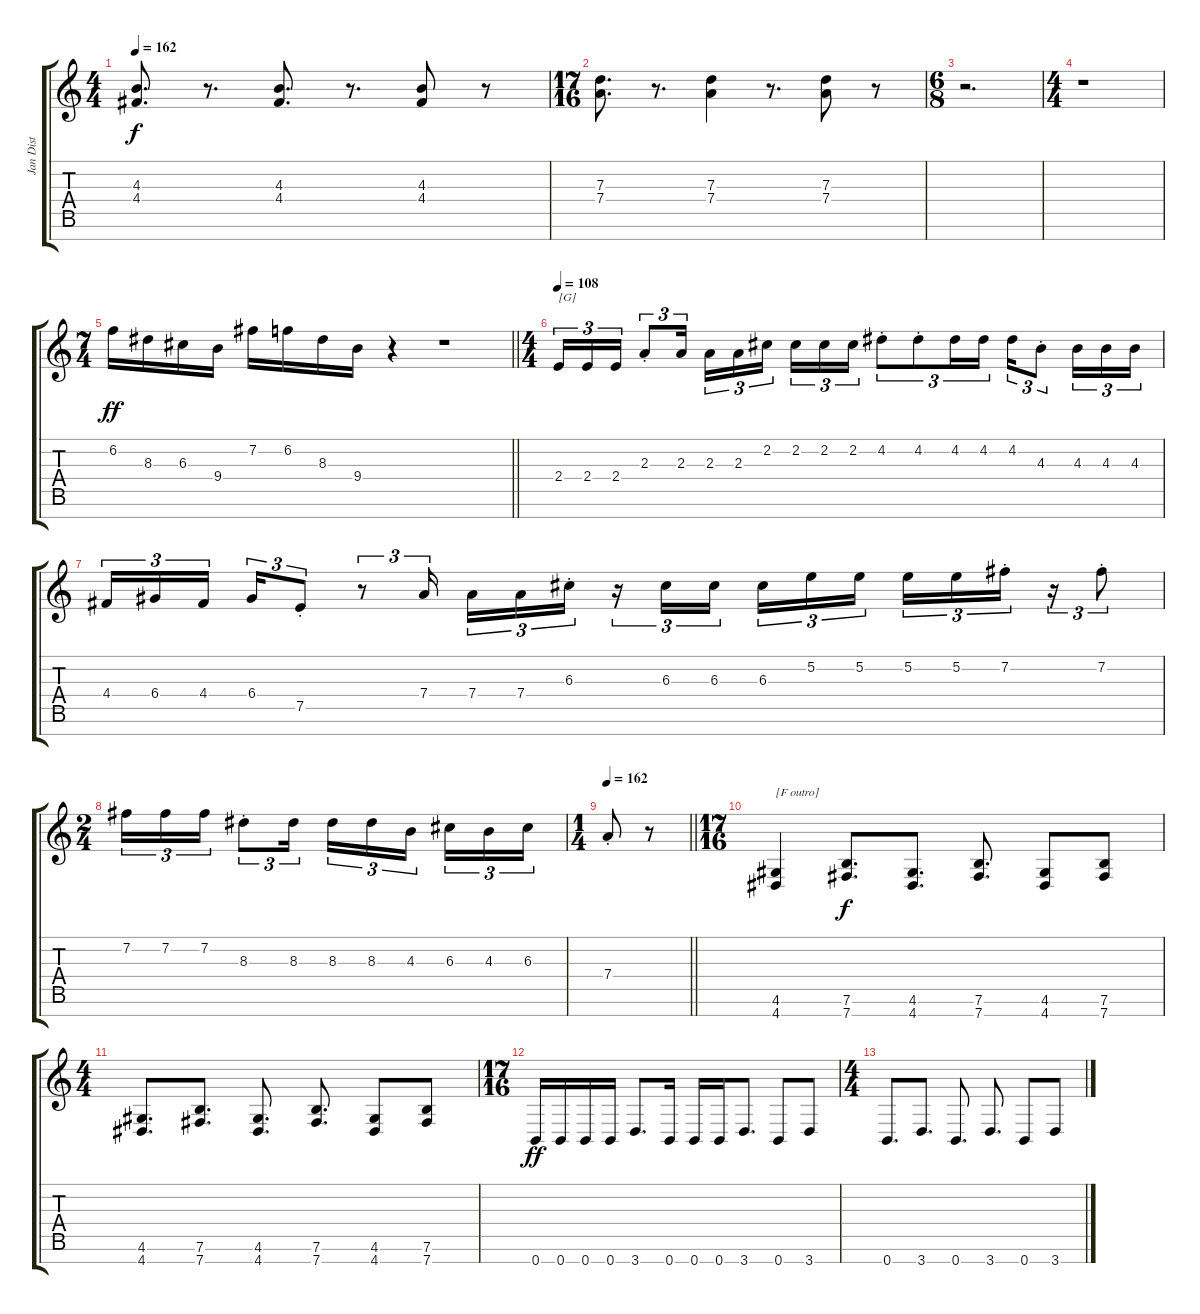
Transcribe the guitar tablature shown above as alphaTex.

\track ("Jan Dist" "Jan Dist") {instrument distortionguitar}
\staff {score tabs}
\tuning (E4 B3 G3 D3 A2 E2 B1) {hide}
\ts (4 4)
\tempo 162
\clef g2
\ks c
(4.3 4.4).8{d dy f} r.8{d} (4.3 4.4).8{d} r.8{d} (4.3 4.4).8 r.8 |
\ts (17 16)
(7.3 7.4).8{d} r.8{d} (7.3 7.4).4 r.8{d} (7.3 7.4).8 r.8 |
\ts (6 8)
r.2{d} |
\ts (4 4)
r.1 |
\ts (7 4)
\barLineRight lightlight
6.2.16{dy ff} 8.3.16 6.3.16 9.4.16 7.2.16 6.2.16 8.3.16 9.4.16 r.4 r.1 |
\ts (4 4)
\tempo 108
2.4.16{tu (3 2) txt "[G]"} 2.4.16{tu (3 2)} 2.4.16{tu (3 2)} 2.3{st}.8{tu (3 2)} 2.3.16{tu (3 2)} 2.3.16{tu (3 2)} 2.3.16{tu (3 2)} 2.2.16{tu (3 2) beam splitsecondary} 2.2.16{tu (3 2)} 2.2.16{tu (3 2)} 2.2.16{tu (3 2)} 4.2{st}.8{tu (3 2)} 4.2{st}.8{tu (3 2)} 4.2.16{tu (3 2)} 4.2.16{tu (3 2)} 4.2.16{tu (3 2)} 4.3{st}.8{tu (3 2)} 4.3.16{tu (3 2)} 4.3.16{tu (3 2)} 4.3.16{tu (3 2)} |
4.4.16{tu (3 2)} 6.4.16{tu (3 2)} 4.4.16{tu (3 2) beam splitsecondary} 6.4.16{tu (3 2)} 7.5{st}.8{tu (3 2)} r.8{tu (3 2)} 7.4.16{tu (3 2) beam splitsecondary} 7.4.16{tu (3 2)} 7.4.16{tu (3 2)} 6.3{st}.16{tu (3 2)} r.16{tu (3 2)} 6.3.16{tu (3 2)} 6.3.16{tu (3 2) beam splitsecondary} 6.3.16{tu (3 2)} 5.2.16{tu (3 2)} 5.2.16{tu (3 2)} 5.2.16{tu (3 2)} 5.2.16{tu (3 2)} 7.2{st}.16{tu (3 2)} r.16{tu (3 2)} 7.2{st}.8{tu (3 2)} |
\ts (2 4)
7.2.16{tu (3 2)} 7.2.16{tu (3 2)} 7.2.16{tu (3 2)} 8.3{st}.8{tu (3 2)} 8.3.16{tu (3 2)} 8.3.16{tu (3 2)} 8.3.16{tu (3 2)} 4.3.16{tu (3 2) beam splitsecondary} 6.3.16{tu (3 2)} 4.3.16{tu (3 2)} 6.3.16{tu (3 2)} |
\ts (1 4)
\tempo 162
\barLineRight lightlight
7.4{st}.8 r.8 |
\ts (17 16)
(4.6 4.7).4{txt "[F outro]"} (7.6 7.7).8{d dy f} (4.6 4.7).8{d} (7.6 7.7).8{d} (4.6 4.7).8 (7.6 7.7).8 |
\ts (4 4)
(4.6 4.7).8{d} (7.6 7.7).8{d} (4.6 4.7).8{d} (7.6 7.7).8{d} (4.6 4.7).8 (7.6 7.7).8 |
\ts (17 16)
0.7.16{dy ff} 0.7.16 0.7.16 0.7.16 3.7.8{d} 0.7.16 0.7.16 0.7.16 3.7.8{d} 0.7.8 3.7.8 |
\ts (4 4)
0.7.8{d} 3.7.8{d} 0.7.8{d} 3.7.8{d} 0.7.8 3.7.8
